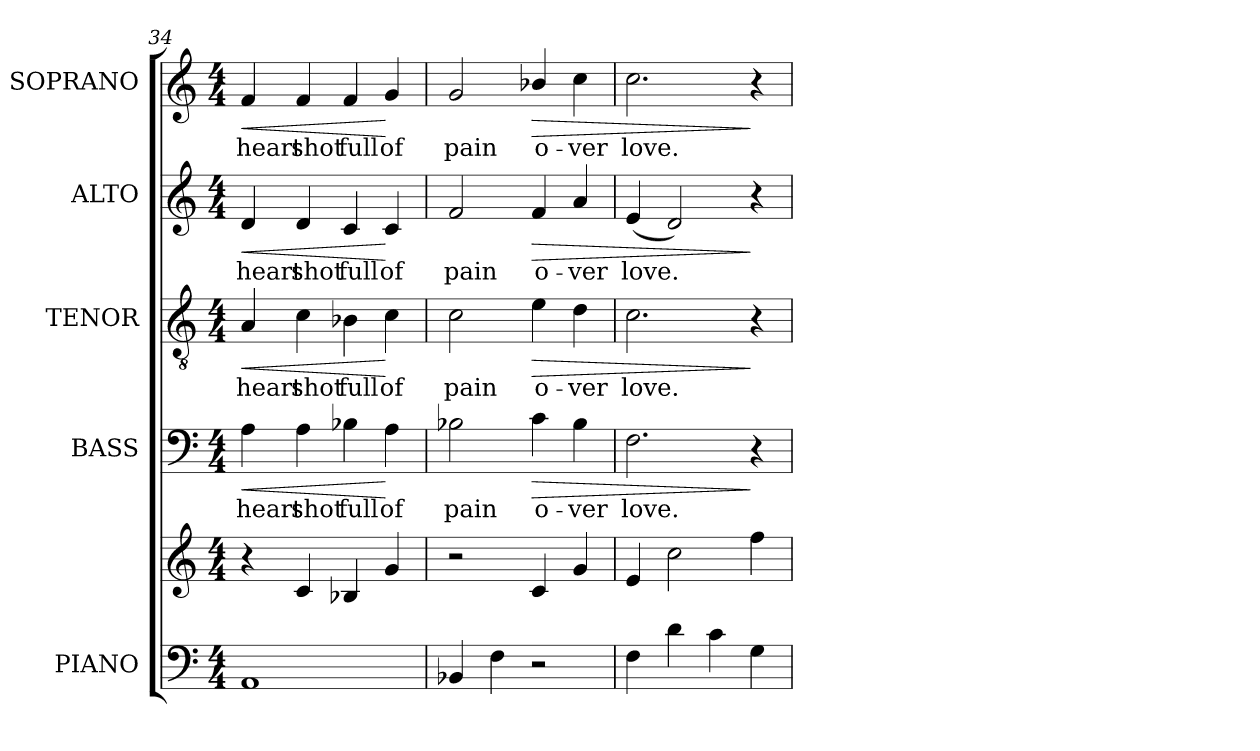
**kern	**kern	**kern	**text	**dynam	**kern	**text	**dynam	**kern	**text	**dynam	**kern	**text	**dynam
*part5	*part5	*part4	*part4	*part4	*part3	*part3	*part3	*part2	*part2	*part2	*part1	*part1	*part1
*staff6	*staff5	*staff4	*staff4	*staff4	*staff3	*staff3	*staff3	*staff2	*staff2	*staff2	*staff1	*staff1	*staff1
*I"PIANO	*	*I"BASS	*	*	*I"TENOR	*	*	*I"ALTO	*	*	*I"SOPRANO	*	*
*I'PNO.	*	*I'B.	*	*	*I'T.	*	*	*I'A.	*	*	*I'S.	*	*
*clefF4	*clefG2	*clefF4	*	*	*clefGv2	*	*	*clefG2	*	*	*clefG2	*	*
*	*	*	*	*	*ITrd7c12	*	*	*	*	*	*	*	*
*k[]	*k[]	*k[]	*	*	*k[]	*	*	*k[]	*	*	*k[]	*	*
*C:	*C:	*C:	*	*	*C:	*	*	*C:	*	*	*C:	*	*
*M4/4	*M4/4	*M4/4	*	*	*M4/4	*	*	*M4/4	*	*	*M4/4	*	*
=34	=34	=34	=34	=34	=34	=34	=34	=34	=34	=34	=34	=34	=34
!	!	!	!LO:LY:b:color=#000000	!LO:HP:b	!	!	!	!	!	!	!	!	!
!	!	!	!	!	!	!LO:LY:b:color=#000000	!LO:HP:b	!	!	!	!	!	!
!	!	!	!	!	!	!	!	!	!LO:LY:b:color=#000000	!LO:HP:b	!	!	!
!	!	!	!	!	!	!	!	!	!	!	!	!LO:LY:b:color=#000000	!LO:HP:b
1AAi	4r	4Ai\	heart	<	4AAi/	heart	<	4di/	heart	<	4fi/	heart	<
!	!	!	!LO:LY:b:color=#000000	!	!	!	!	!	!	!	!	!	!
!	!	!	!	!	!	!LO:LY:b:color=#000000	!	!	!	!	!	!	!
!	!	!	!	!	!	!	!	!	!LO:LY:b:color=#000000	!	!	!	!
!	!	!	!	!	!	!	!	!	!	!	!	!LO:LY:b:color=#000000	!
.	4ci/	4Ai\	shot	.	4Ci\	shot	.	4di/	shot	.	4fi/	shot	.
!	!	!	!LO:LY:b:color=#000000	!	!	!	!	!	!	!	!	!	!
!	!	!	!	!	!	!LO:LY:b:color=#000000	!	!	!	!	!	!	!
!	!	!	!	!	!	!	!	!	!LO:LY:b:color=#000000	!	!	!	!
!	!	!	!	!	!	!	!	!	!	!	!	!LO:LY:b:color=#000000	!
.	4B-Xi/	4B-Xi\	full	.	4BB-Xi\	full	.	4ci/	full	.	4fi/	full	.
!	!	!	!LO:LY:b:color=#000000	!	!	!	!	!	!	!	!	!	!
!	!	!	!	!	!	!LO:LY:b:color=#000000	!	!	!	!	!	!	!
!	!	!	!	!	!	!	!	!	!LO:LY:b:color=#000000	!	!	!	!
!	!	!	!	!	!	!	!	!	!	!	!	!LO:LY:b:color=#000000	!
.	4gi/	4Ai\	of	[	4Ci\	of	[	4ci/	of	[	4gi/	of	[
=35	=35	=35	=35	=35	=35	=35	=35	=35	=35	=35	=35	=35	=35
!	!	!	!LO:LY:b:color=#000000	!	!	!	!	!	!	!	!	!	!
!	!	!	!	!	!	!LO:LY:b:color=#000000	!	!	!	!	!	!	!
!	!	!	!	!	!	!	!	!	!LO:LY:b:color=#000000	!	!	!	!
!	!	!	!	!	!	!	!	!	!	!	!	!LO:LY:b:color=#000000	!
4BB-Xi/	2r	2B-Xi\	pain	.	2Ci\	pain	.	2fi/	pain	.	2gi/	pain	.
4Fi\	.	.	.	.	.	.	.	.	.	.	.	.	.
!	!	!	!LO:LY:b:color=#000000	!LO:HP:b	!	!	!	!	!	!	!	!	!
!	!	!	!	!	!	!LO:LY:b:color=#000000	!LO:HP:b	!	!	!	!	!	!
!	!	!	!	!	!	!	!	!	!LO:LY:b:color=#000000	!LO:HP:b	!	!	!
!	!	!	!	!	!	!	!	!	!	!	!	!LO:LY:b:color=#000000	!LO:HP:b
2r	4ci/	4ci\	o-	>	4Ei\	o-	>	4fi/	o-	>	4b-Xi/	o-	>
!	!	!	!LO:LY:b:color=#000000	!	!	!	!	!	!	!	!	!	!
!	!	!	!	!	!	!LO:LY:b:color=#000000	!	!	!	!	!	!	!
!	!	!	!	!	!	!	!	!	!LO:LY:b:color=#000000	!	!	!	!
!	!	!	!	!	!	!	!	!	!	!	!	!LO:LY:b:color=#000000	!
.	4gi/	4B-i\	-ver	.	4Di\	-ver	.	4ai/	-ver	.	4cci\	-ver	.
!!LO:PB:g=z
=36	=36	=36	=36	=36	=36	=36	=36	=36	=36	=36	=36	=36	=36
!	!	!	!LO:LY:b:color=#000000	!	!	!	!	!	!	!	!	!	!
!	!	!	!	!	!	!LO:LY:b:color=#000000	!	!	!	!	!	!	!
!	!	!	!	!	!	!	!	!	!LO:LY:b:color=#000000	!	!	!	!
!	!	!	!	!	!	!	!	!	!	!	!	!LO:LY:b:color=#000000	!
4Fi\	4ei/	2.Fi\	love.	.	2.Ci\	love.	.	(4ei/	love.	.	2.cci\	love.	.
4di\	2cci\	.	.	.	.	.	.	2di/)	.	.	.	.	.
4ci\	.	.	.	.	.	.	.	.	.	.	.	.	.
4Gi\	4ffi\	4r	.	]	4r	.	]	4r	.	]	4r	.	]
=	=	=	=	=	=	=	=	=	=	=	=	=	=
*-	*-	*-	*-	*-	*-	*-	*-	*-	*-	*-	*-	*-	*-
